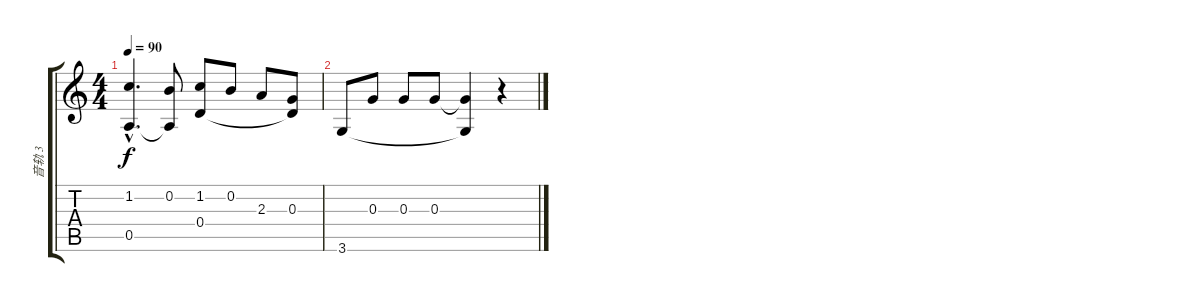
\track ("音轨 3" "音轨 3") {instrument acousticguitarnylon}
\staff {score tabs}
\tuning (E4 B3 G3 D3 A2 E2) {hide}
\ts (4 4)
\tempo 90
\clef g2
\ks c
(1.2{hac} 0.5{hac}).4{d dy f} (0.2 0.5{t}).8 (1.2 0.4).8 0.2.8 2.3.8 (0.3 0.4{t}).8 |
3.6.8 0.3.8 0.3.8 0.3.8 (0.3{t} 3.6{t}).4 r.4
